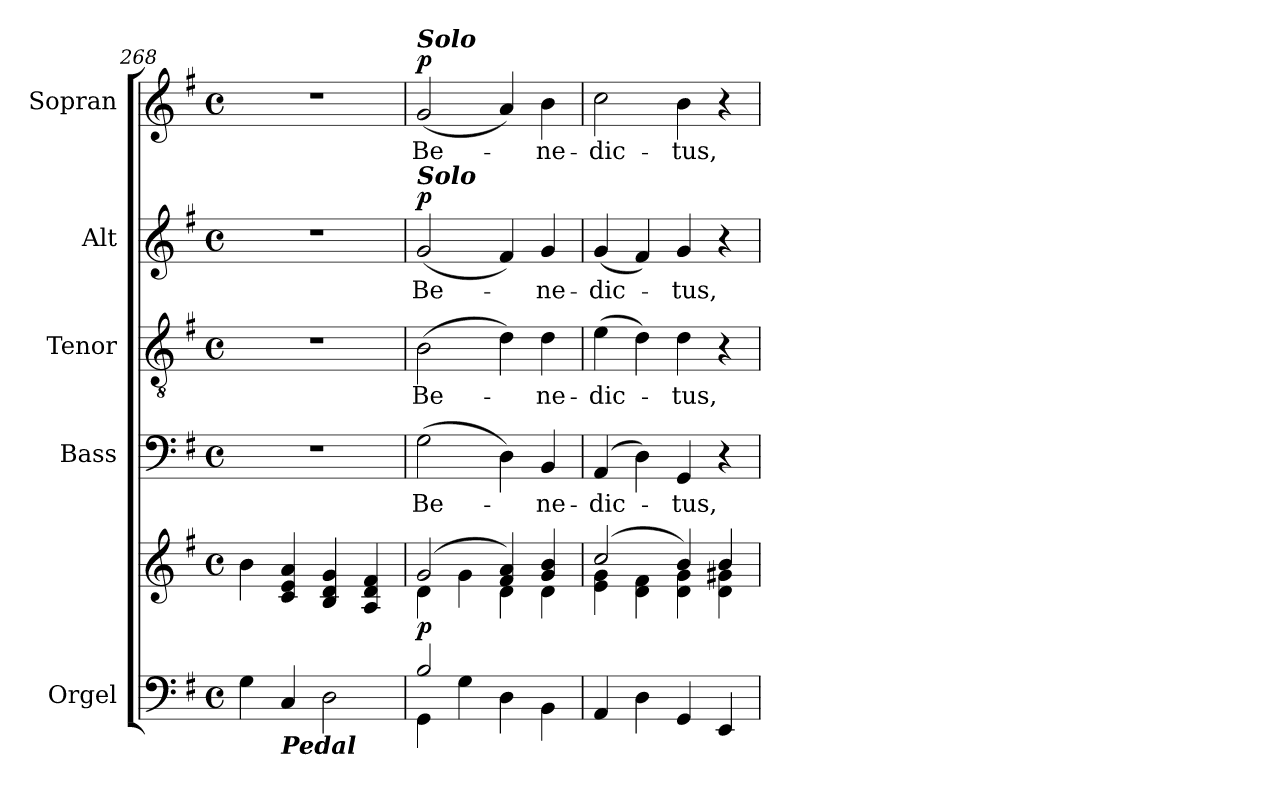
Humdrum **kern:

**kern	**kern	**dynam	**kern	**text	**kern	**text	**kern	**text	**dynam	**kern	**text	**dynam
*part5	*part5	*part5	*part4	*part4	*part3	*part3	*part2	*part2	*part2	*part1	*part1	*part1
*staff6	*staff5	*staff5/6	*staff4	*staff4	*staff3	*staff3	*staff2	*staff2	*staff2	*staff1	*staff1	*staff1
*I"Orgel	*	*	*I"Bass	*	*I"Tenor	*	*I"Alt	*	*	*I"Sopran	*	*
*I'Org.	*	*	*I'B.	*	*I'T.	*	*I'A.	*	*	*I'S.	*	*
*clefF4	*clefG2	*	*clefF4	*	*clefGv2	*	*clefG2	*	*	*clefG2	*	*
*k[f#]	*k[f#]	*	*k[f#]	*	*k[f#]	*	*k[f#]	*	*	*k[f#]	*	*
*G:	*G:	*	*G:	*	*G:	*	*G:	*	*	*G:	*	*
*M4/4	*M4/4	*	*M4/4	*	*M4/4	*	*M4/4	*	*	*M4/4	*	*
*met(c)	*met(c)	*	*met(c)	*	*met(c)	*	*met(c)	*	*	*met(c)	*	*
=268	=268	=268	=268	=268	=268	=268	=268	=268	=268	=268	=268	=268
4G\	4b\	.	1r	.	1r	.	1r	.	.	1r	.	.
!LO:TX:b:Bi:t=Pedal	!	!	!	!	!	!	!	!	!	!	!	!
4C/	4c/ 4e/ 4a/	.	.	.	.	.	.	.	.	.	.	.
2D\	4B/ 4d/ 4g/	.	.	.	.	.	.	.	.	.	.	.
.	4A/ 4d/ 4f#/	.	.	.	.	.	.	.	.	.	.	.
!!LO:PB:g=z
=269	=269	=269	=269	=269	=269	=269	=269	=269	=269	=269	=269	=269
*^	*^	*	*	*	*	*	*	*	*	*	*	*
!	!	!	!	!	!	!	!	!	!	!	!	!LO:TX:a:Bi:t=Solo	!	!
!	!	!	!	!	!	!	!	!	!LO:TX:a:Bi:t=Solo	!	!	!	!	!
!	!	!	!	!LO:DY:b	!	!	!	!	!	!	!LO:DY:b	!	!	!LO:DY:a
2B/	4GG\	(2g/	4d\	p	(2G\	Be-	(2B\	Be-	(2g/	Be-	p	(2g/	Be-	p
.	4G\	.	4g\	.	.	.	.	.	.	.	.	.	.	.
2ryy	4D\	4f#/ 4a/)	4d\	.	4D\)	.	4d\)	.	4f#/)	.	.	4a/)	.	.
.	4BB\	4g/ 4b/	4d\	.	4BB/	-ne-	4d\	-ne-	4g/	-ne-	.	4b\	-ne-	.
*v	*v	*	*	*	*	*	*	*	*	*	*	*	*	*
=270	=270	=270	=270	=270	=270	=270	=270	=270	=270	=270	=270	=270	=270
4AA/	(2cc/	4e\ 4g\	.	(4AA/	-dic-	(4e\	-dic-	(4g/	-dic-	.	2cc\	-dic-	.
4D\	.	4d\ 4f#\	.	4D\)	.	4d\)	.	4f#/)	.	.	.	.	.
4GG/	4b/)	4d\ 4g\	.	4GG/	-tus,	4d\	-tus,	4g/	-tus,	.	4b\	-tus,	.
4EE/	4b/	4d\ 4g#X\	.	4r	.	4r	.	4r	.	.	4r	.	.
*	*v	*v	*	*	*	*	*	*	*	*	*	*	*
=	=	=	=	=	=	=	=	=	=	=	=	=
*-	*-	*-	*-	*-	*-	*-	*-	*-	*-	*-	*-	*-
